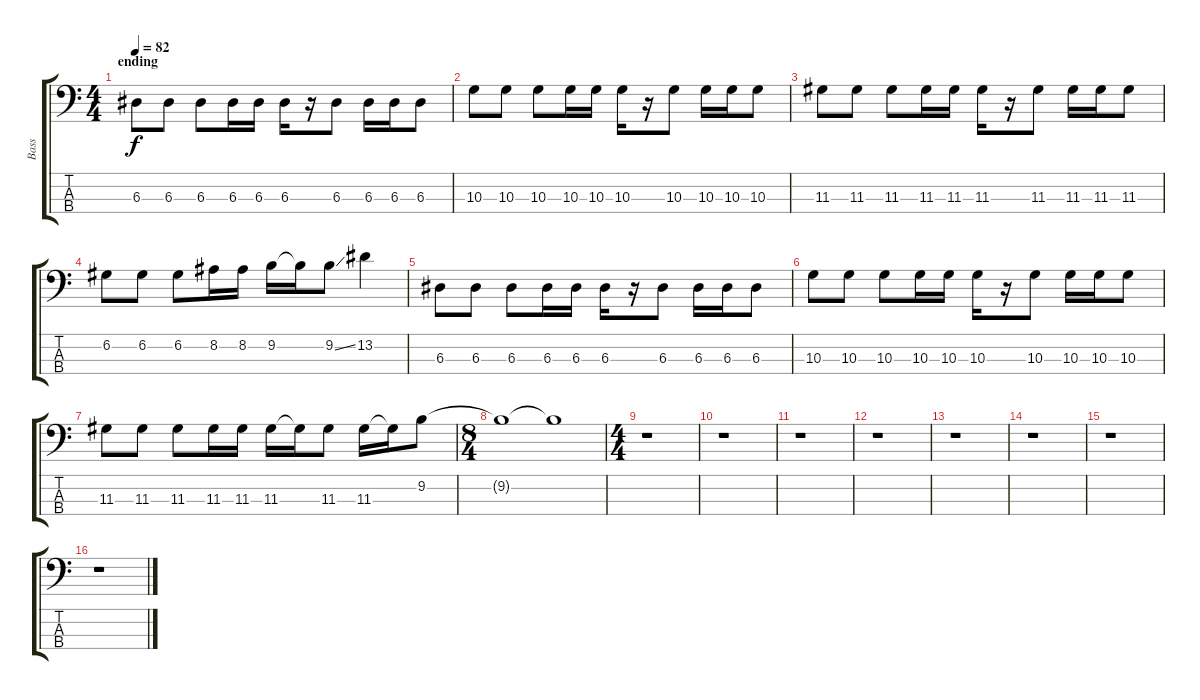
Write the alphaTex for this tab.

\track ("Bass" "Bass") {instrument electricbassfinger}
\staff {score tabs}
\tuning (G2 D2 A1 E1) {hide}
\ts (4 4)
\section ("" "ending")
\tempo 82
\clef f4
\ks c
6.3.8{dy f} 6.3.8 6.3.8 6.3.16 6.3.16 6.3.16 r.16 6.3.8 6.3.16 6.3.16 6.3.8 |
10.3.8 10.3.8 10.3.8 10.3.16 10.3.16 10.3.16 r.16 10.3.8 10.3.16 10.3.16 10.3.8 |
11.3.8 11.3.8 11.3.8 11.3.16 11.3.16 11.3.16 r.16 11.3.8 11.3.16 11.3.16 11.3.8 |
6.2.8 6.2.8 6.2.8 8.2.16 8.2.16 9.2.16 9.2{t}.16 9.2{ss}.8 13.2.4 |
6.3.8 6.3.8 6.3.8 6.3.16 6.3.16 6.3.16 r.16 6.3.8 6.3.16 6.3.16 6.3.8 |
10.3.8 10.3.8 10.3.8 10.3.16 10.3.16 10.3.16 r.16 10.3.8 10.3.16 10.3.16 10.3.8 |
11.3.8 11.3.8 11.3.8 11.3.16 11.3.16 11.3.16 11.3{t}.16 11.3.8 11.3.16 11.3{t}.16 9.2.8 |
\ts (8 4)
9.2{t}.1 9.2{t}.1 |
\ts (4 4)
r.1 |
r.1 |
r.1 |
r.1 |
r.1 |
r.1 |
r.1 |
r.1
